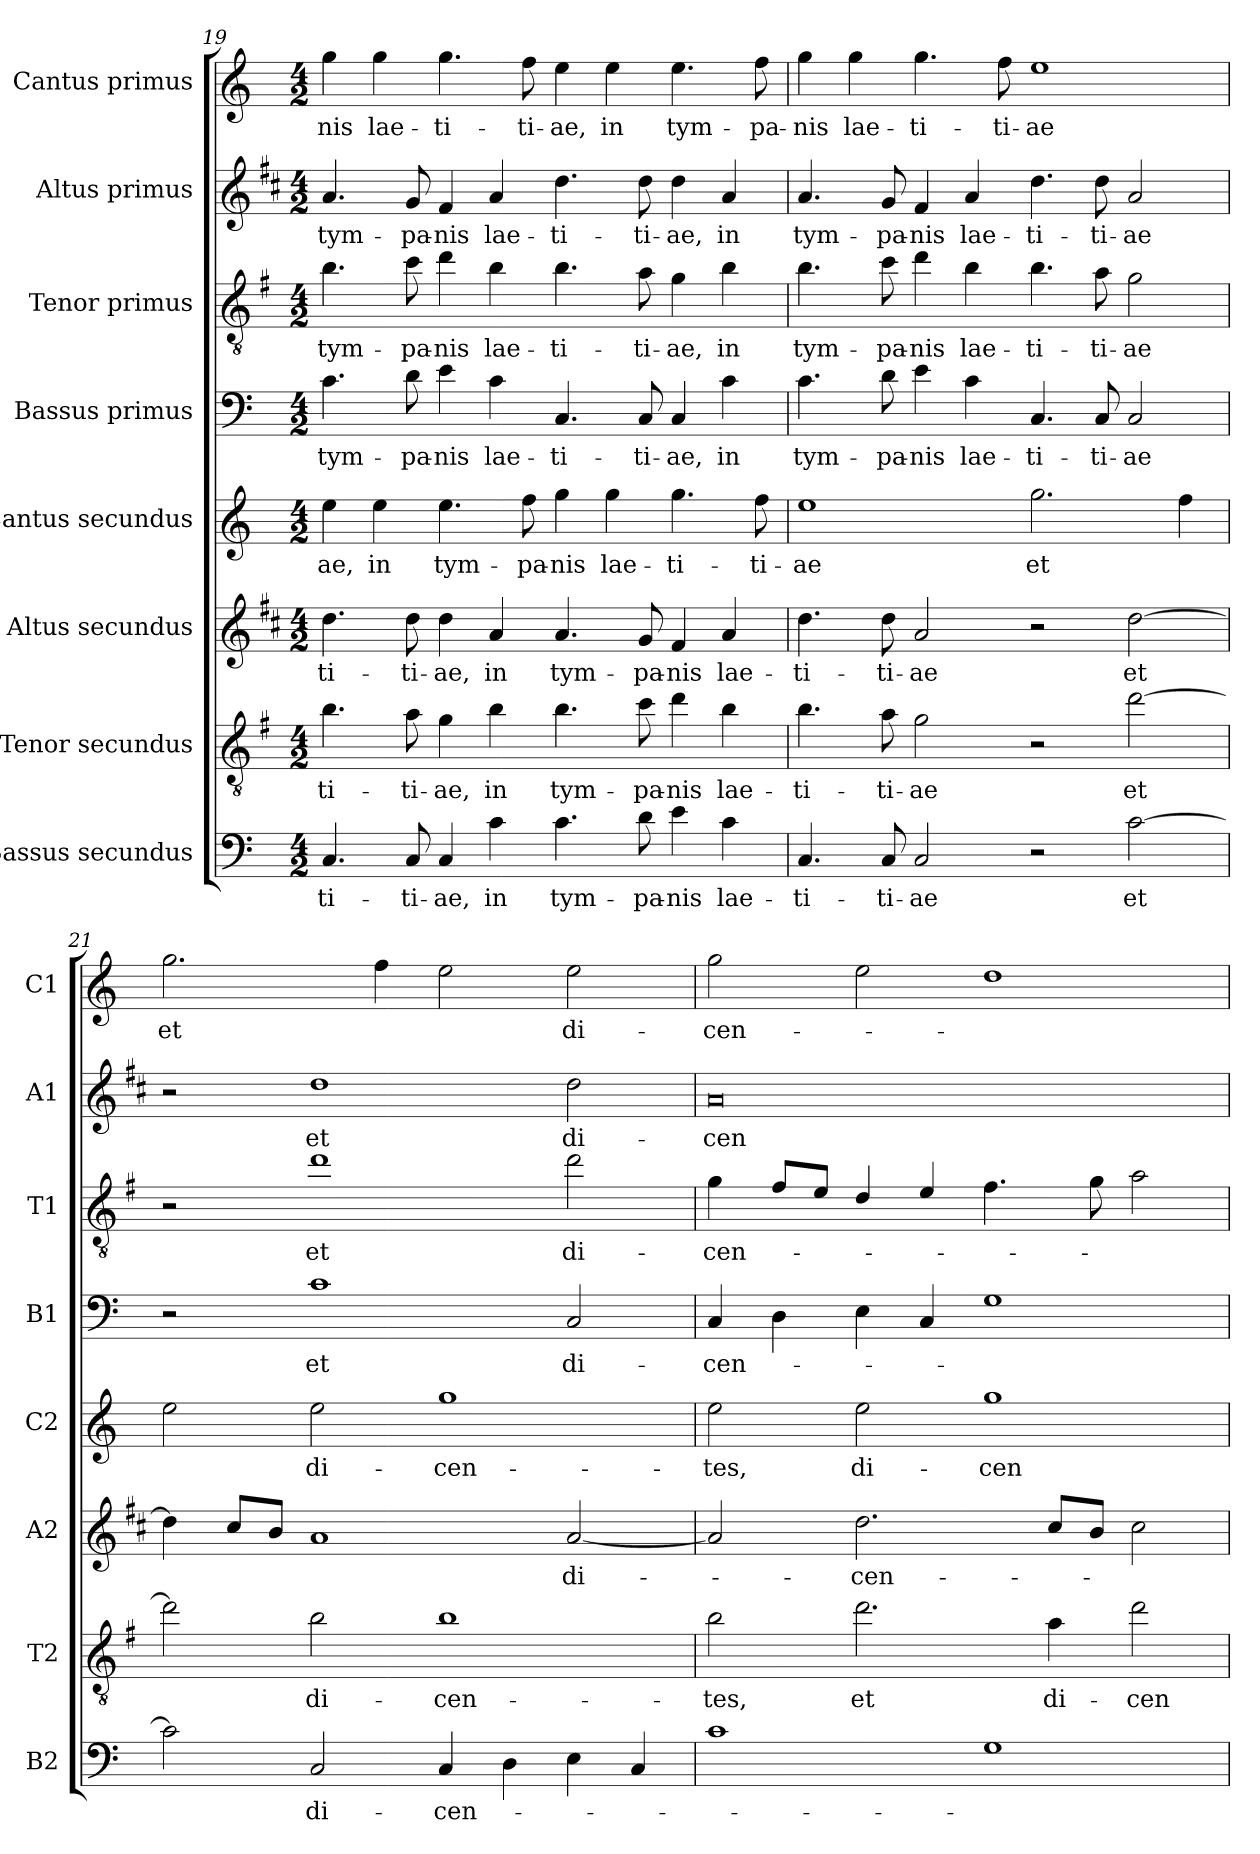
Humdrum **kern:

**kern	**text	**kern	**text	**kern	**text	**kern	**text	**kern	**text	**kern	**text	**kern	**text	**kern	**text
*part8	*part8	*part7	*part7	*part6	*part6	*part5	*part5	*part4	*part4	*part3	*part3	*part2	*part2	*part1	*part1
*staff8	*staff8	*staff7	*staff7	*staff6	*staff6	*staff5	*staff5	*staff4	*staff4	*staff3	*staff3	*staff2	*staff2	*staff1	*staff1
*I"Bassus secundus	*	*I"Tenor secundus	*	*I"Altus secundus	*	*I"Cantus secundus	*	*I"Bassus primus	*	*I"Tenor primus	*	*I"Altus primus	*	*I"Cantus primus	*
*I'B2	*	*I'T2	*	*I'A2	*	*I'C2	*	*I'B1	*	*I'T1	*	*I'A1	*	*I'C1	*
!!LO:LB:g=z
*clefF4	*	*clefGv2	*	*clefG2	*	*clefG2	*	*clefF4	*	*clefGv2	*	*clefG2	*	*clefG2	*
*	*	*ITrd4c7	*	*ITrd1c2	*	*	*	*	*	*ITrd4c7	*	*ITrd1c2	*	*	*
*k[]	*	*k[]	*	*k[]	*	*k[]	*	*k[]	*	*k[]	*	*k[]	*	*k[]	*
*C:	*	*C:	*	*C:	*	*C:	*	*C:	*	*C:	*	*C:	*	*C:	*
*M4/2	*	*M4/2	*	*M4/2	*	*M4/2	*	*M4/2	*	*M4/2	*	*M4/2	*	*M4/2	*
=19	=19	=19	=19	=19	=19	=19	=19	=19	=19	=19	=19	=19	=19	=19	=19
!	!LO:LY:b	!	!LO:LY:b	!	!LO:LY:b	!	!LO:LY:b	!	!LO:LY:b	!	!LO:LY:b	!	!LO:LY:b	!	!LO:LY:b
4.C/	-ti-	4.e\	-ti-	4.cc\	-ti-	4ee\	-ae,	4.c\	tym-	4.e\	tym-	4.g/	tym-	4gg\	-nis
!	!	!	!	!	!	!	!LO:LY:b	!	!	!	!	!	!	!	!LO:LY:b
.	.	.	.	.	.	4ee\	in	.	.	.	.	.	.	4gg\	lae-
!	!LO:LY:b	!	!LO:LY:b	!	!LO:LY:b	!	!	!	!LO:LY:b	!	!LO:LY:b	!	!LO:LY:b	!	!
8C/	-ti-	8d\	-ti-	8cc\	-ti-	.	.	8d\	-pa-	8f\	-pa-	8f/	-pa-	.	.
!	!LO:LY:b	!	!LO:LY:b	!	!LO:LY:b	!	!LO:LY:b	!	!LO:LY:b	!	!LO:LY:b	!	!LO:LY:b	!	!LO:LY:b
4C/	-ae,	4c\	-ae,	4cc\	-ae,	4.ee\	tym-	4e\	-nis	4g\	-nis	4e/	-nis	4.gg\	-ti-
!	!LO:LY:b	!	!LO:LY:b	!	!LO:LY:b	!	!	!	!LO:LY:b	!	!LO:LY:b	!	!LO:LY:b	!	!
4c\	in	4e\	in	4g/	in	.	.	4c\	lae-	4e\	lae-	4g/	lae-	.	.
!	!	!	!	!	!	!	!LO:LY:b	!	!	!	!	!	!	!	!LO:LY:b
.	.	.	.	.	.	8ff\	-pa-	.	.	.	.	.	.	8ff\	-ti-
!	!LO:LY:b	!	!LO:LY:b	!	!LO:LY:b	!	!LO:LY:b	!	!LO:LY:b	!	!LO:LY:b	!	!LO:LY:b	!	!LO:LY:b
4.c\	tym-	4.e\	tym-	4.g/	tym-	4gg\	-nis	4.C/	-ti-	4.e\	-ti-	4.cc\	-ti-	4ee\	-ae,
!	!	!	!	!	!	!	!LO:LY:b	!	!	!	!	!	!	!	!LO:LY:b
.	.	.	.	.	.	4gg\	lae-	.	.	.	.	.	.	4ee\	in
!	!LO:LY:b	!	!LO:LY:b	!	!LO:LY:b	!	!	!	!LO:LY:b	!	!LO:LY:b	!	!LO:LY:b	!	!
8d\	-pa-	8f\	-pa-	8f/	-pa-	.	.	8C/	-ti-	8d\	-ti-	8cc\	-ti-	.	.
!	!LO:LY:b	!	!LO:LY:b	!	!LO:LY:b	!	!LO:LY:b	!	!LO:LY:b	!	!LO:LY:b	!	!LO:LY:b	!	!LO:LY:b
4e\	-nis	4g\	-nis	4e/	-nis	4.gg\	-ti-	4C/	-ae,	4c\	-ae,	4cc\	-ae,	4.ee\	tym-
!	!LO:LY:b	!	!LO:LY:b	!	!LO:LY:b	!	!	!	!LO:LY:b	!	!LO:LY:b	!	!LO:LY:b	!	!
4c\	lae-	4e\	lae-	4g/	lae-	.	.	4c\	in	4e\	in	4g/	in	.	.
!	!	!	!	!	!	!	!LO:LY:b	!	!	!	!	!	!	!	!LO:LY:b
.	.	.	.	.	.	8ff\	-ti-	.	.	.	.	.	.	8ff\	-pa-
=20	=20	=20	=20	=20	=20	=20	=20	=20	=20	=20	=20	=20	=20	=20	=20
!	!LO:LY:b	!	!LO:LY:b	!	!LO:LY:b	!	!LO:LY:b	!	!LO:LY:b	!	!LO:LY:b	!	!LO:LY:b	!	!LO:LY:b
4.C/	-ti-	4.e\	-ti-	4.cc\	-ti-	1ee	-ae	4.c\	tym-	4.e\	tym-	4.g/	tym-	4gg\	-nis
!	!	!	!	!	!	!	!	!	!	!	!	!	!	!	!LO:LY:b
.	.	.	.	.	.	.	.	.	.	.	.	.	.	4gg\	lae-
!	!LO:LY:b	!	!LO:LY:b	!	!LO:LY:b	!	!	!	!LO:LY:b	!	!LO:LY:b	!	!LO:LY:b	!	!
8C/	-ti-	8d\	-ti-	8cc\	-ti-	.	.	8d\	-pa-	8f\	-pa-	8f/	-pa-	.	.
!	!LO:LY:b	!	!LO:LY:b	!	!LO:LY:b	!	!	!	!LO:LY:b	!	!LO:LY:b	!	!LO:LY:b	!	!LO:LY:b
2C/	-ae	2c\	-ae	2g/	-ae	.	.	4e\	-nis	4g\	-nis	4e/	-nis	4.gg\	-ti-
!	!	!	!	!	!	!	!	!	!LO:LY:b	!	!LO:LY:b	!	!LO:LY:b	!	!
.	.	.	.	.	.	.	.	4c\	lae-	4e\	lae-	4g/	lae-	.	.
!	!	!	!	!	!	!	!	!	!	!	!	!	!	!	!LO:LY:b
.	.	.	.	.	.	.	.	.	.	.	.	.	.	8ff\	-ti-
!	!	!	!	!	!	!	!LO:LY:b	!	!LO:LY:b	!	!LO:LY:b	!	!LO:LY:b	!	!LO:LY:b
2r	.	2r	.	2r	.	2.gg\	et	4.C/	-ti-	4.e\	-ti-	4.cc\	-ti-	1ee	-ae
!	!	!	!	!	!	!	!	!	!LO:LY:b	!	!LO:LY:b	!	!LO:LY:b	!	!
.	.	.	.	.	.	.	.	8C/	-ti-	8d\	-ti-	8cc\	-ti-	.	.
!	!LO:LY:b	!	!LO:LY:b	!	!LO:LY:b	!	!	!	!LO:LY:b	!	!LO:LY:b	!	!LO:LY:b	!	!
[2c\	et	[2g\	et	[2cc\	et	.	.	2C/	-ae	2c\	-ae	2g/	-ae	.	.
.	.	.	.	.	.	4ff\	.	.	.	.	.	.	.	.	.
=21	=21	=21	=21	=21	=21	=21	=21	=21	=21	=21	=21	=21	=21	=21	=21
!	!	!	!	!	!	!	!	!	!	!	!	!	!	!	!LO:LY:b
2c\]	.	2g\]	.	4cc\]	.	2ee\	.	2r	.	2r	.	2r	.	2.gg\	et
.	.	.	.	8b/L	.	.	.	.	.	.	.	.	.	.	.
.	.	.	.	8a/J	.	.	.	.	.	.	.	.	.	.	.
!	!LO:LY:b	!	!LO:LY:b	!	!	!	!LO:LY:b	!	!LO:LY:b	!	!LO:LY:b	!	!LO:LY:b	!	!
2C/	di-	2e\	di-	1g	.	2ee\	di-	1c	et	1g	et	1cc	et	.	.
.	.	.	.	.	.	.	.	.	.	.	.	.	.	4ff\	.
!	!LO:LY:b	!	!LO:LY:b	!	!	!	!LO:LY:b	!	!	!	!	!	!	!	!
4C/	-cen-	1e	-cen-	.	.	1gg	-cen-	.	.	.	.	.	.	2ee\	.
4D\	.	.	.	.	.	.	.	.	.	.	.	.	.	.	.
!	!	!	!	!	!LO:LY:b	!	!	!	!LO:LY:b	!	!LO:LY:b	!	!LO:LY:b	!	!LO:LY:b
4E\	.	.	.	[2g/	di-	.	.	2C/	di-	2g\	di-	2cc\	di-	2ee\	di-
4C/	.	.	.	.	.	.	.	.	.	.	.	.	.	.	.
!!LO:PB:g=z
=22	=22	=22	=22	=22	=22	=22	=22	=22	=22	=22	=22	=22	=22	=22	=22
!	!	!	!LO:LY:b	!	!	!	!LO:LY:b	!	!LO:LY:b	!	!LO:LY:b	!	!LO:LY:b	!	!LO:LY:b
1c	.	2e\	-tes,	2g/]	.	2ee\	-tes,	4C/	-cen-	4c\	-cen-	0g	-cen-	2gg\	-cen-
.	.	.	.	.	.	.	.	4D\	.	8B/L	.	.	.	.	.
.	.	.	.	.	.	.	.	.	.	8A/J	.	.	.	.	.
!	!	!	!LO:LY:b	!	!LO:LY:b	!	!LO:LY:b	!	!	!	!	!	!	!	!
.	.	2.g\	et	2.cc\	-cen-	2ee\	di-	4E\	.	4G/	.	.	.	2ee\	.
.	.	.	.	.	.	.	.	4C/	.	4A/	.	.	.	.	.
!	!	!	!	!	!	!	!LO:LY:b	!	!	!	!	!	!	!	!
1G	.	.	.	.	.	1gg	-cen-	1G	.	4.B\	.	.	.	1dd	.
!	!	!	!LO:LY:b	!	!	!	!	!	!	!	!	!	!	!	!
.	.	4d\	di-	8b/L	.	.	.	.	.	.	.	.	.	.	.
.	.	.	.	8a/J	.	.	.	.	.	8c\	.	.	.	.	.
!	!	!	!LO:LY:b	!	!	!	!	!	!	!	!	!	!	!	!
.	.	2g\	-cen-	2b\	.	.	.	.	.	2d\	.	.	.	.	.
=	=	=	=	=	=	=	=	=	=	=	=	=	=	=	=
*-	*-	*-	*-	*-	*-	*-	*-	*-	*-	*-	*-	*-	*-	*-	*-
